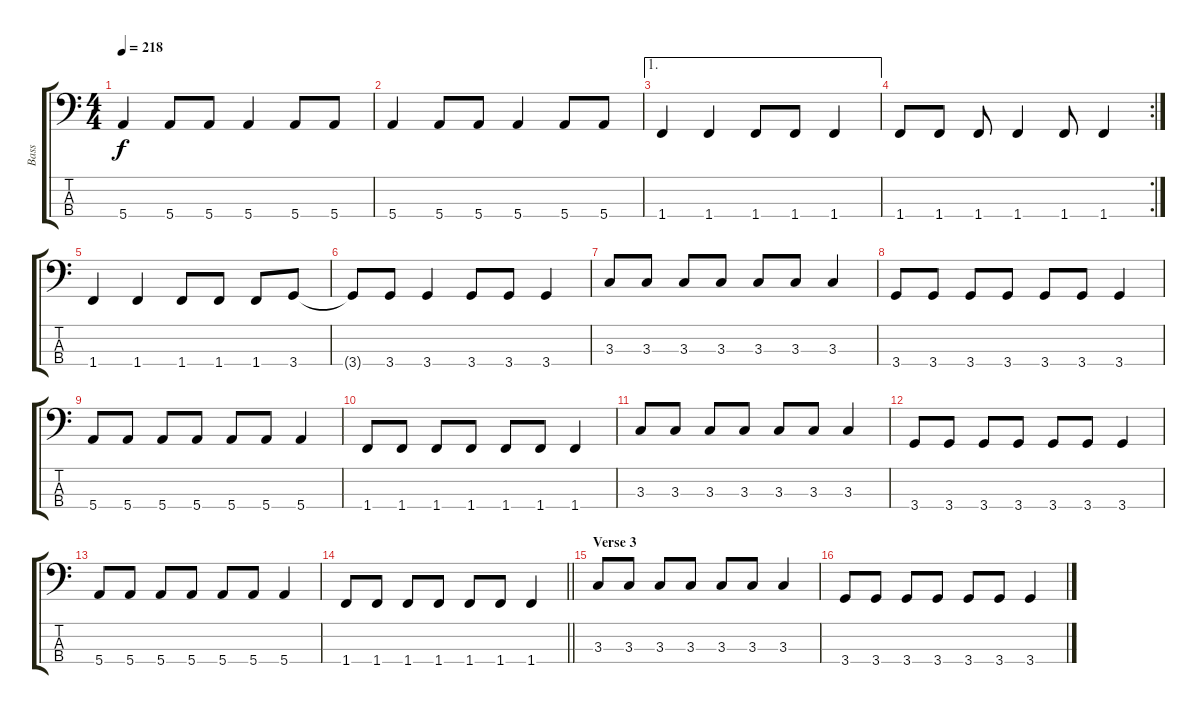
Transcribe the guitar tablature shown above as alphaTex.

\track ("Bass" "Bass") {instrument electricbassfinger}
\staff {score tabs}
\tuning (G2 D2 A1 E1) {hide}
\ts (4 4)
\tempo 218
\clef f4
\ks c
5.4.4{dy f} 5.4.8 5.4.8 5.4.4 5.4.8 5.4.8 |
5.4.4 5.4.8 5.4.8 5.4.4 5.4.8 5.4.8 |
\ae 1
1.4.4 1.4.4 1.4.8 1.4.8 1.4.4 |
\rc 2
1.4.8 1.4.8 1.4.8 1.4.4 1.4.8 1.4.4 |
1.4.4 1.4.4 1.4.8 1.4.8 1.4.8 3.4.8 |
3.4{t}.8 3.4.8 3.4.4 3.4.8 3.4.8 3.4.4 |
3.3.8 3.3.8 3.3.8 3.3.8 3.3.8 3.3.8 3.3.4 |
3.4.8 3.4.8 3.4.8 3.4.8 3.4.8 3.4.8 3.4.4 |
5.4.8 5.4.8 5.4.8 5.4.8 5.4.8 5.4.8 5.4.4 |
1.4.8 1.4.8 1.4.8 1.4.8 1.4.8 1.4.8 1.4.4 |
3.3.8 3.3.8 3.3.8 3.3.8 3.3.8 3.3.8 3.3.4 |
3.4.8 3.4.8 3.4.8 3.4.8 3.4.8 3.4.8 3.4.4 |
5.4.8 5.4.8 5.4.8 5.4.8 5.4.8 5.4.8 5.4.4 |
\barLineRight lightlight
1.4.8 1.4.8 1.4.8 1.4.8 1.4.8 1.4.8 1.4.4 |
\section ("" "Verse 3")
3.3.8 3.3.8 3.3.8 3.3.8 3.3.8 3.3.8 3.3.4 |
3.4.8 3.4.8 3.4.8 3.4.8 3.4.8 3.4.8 3.4.4
